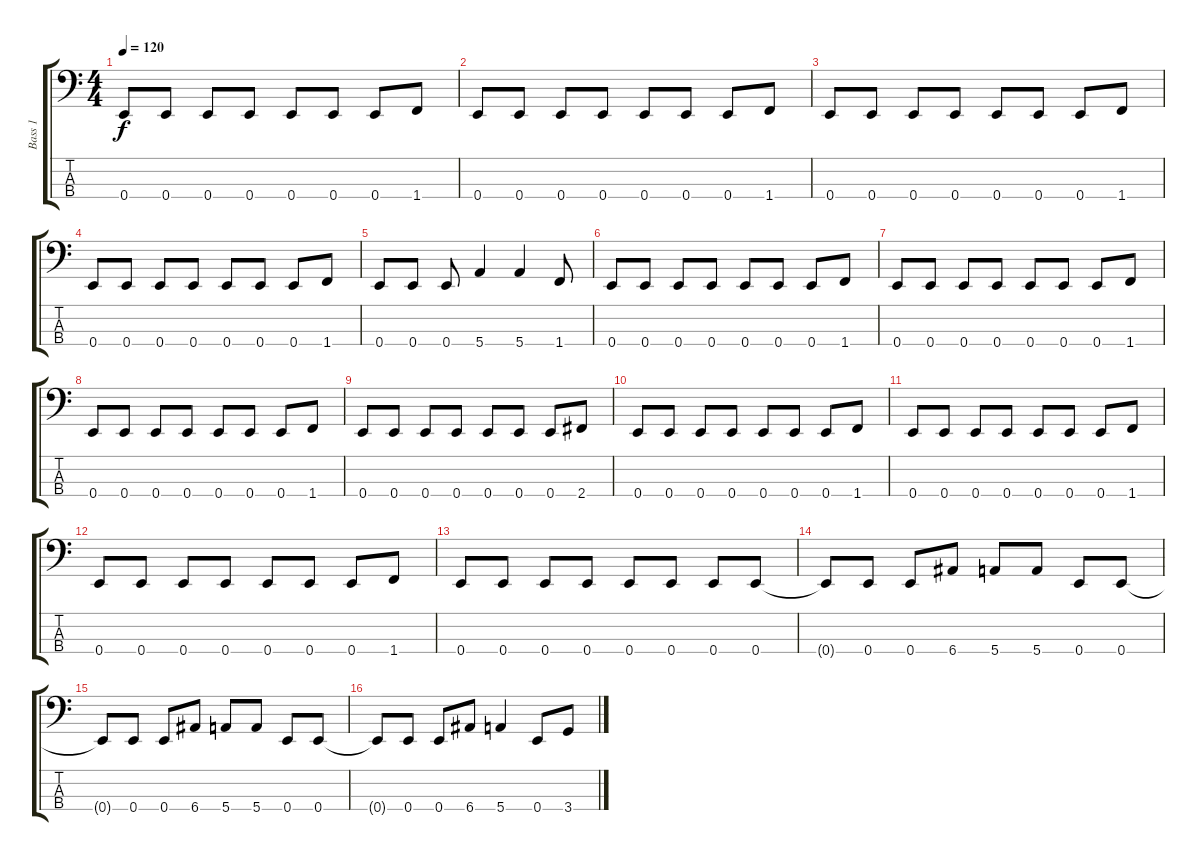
\track ("Bass 1" "Bass 1") {instrument electricbasspick}
\staff {score tabs}
\tuning (G2 D2 A1 E1) {hide}
\ts (4 4)
\tempo 120
\clef f4
\ks c
0.4.8{dy f} 0.4.8 0.4.8 0.4.8 0.4.8 0.4.8 0.4.8 1.4.8 |
0.4.8 0.4.8 0.4.8 0.4.8 0.4.8 0.4.8 0.4.8 1.4.8 |
0.4.8 0.4.8 0.4.8 0.4.8 0.4.8 0.4.8 0.4.8 1.4.8 |
0.4.8 0.4.8 0.4.8 0.4.8 0.4.8 0.4.8 0.4.8 1.4.8 |
0.4.8 0.4.8 0.4.8 5.4.4 5.4.4 1.4.8 |
0.4.8 0.4.8 0.4.8 0.4.8 0.4.8 0.4.8 0.4.8 1.4.8 |
0.4.8 0.4.8 0.4.8 0.4.8 0.4.8 0.4.8 0.4.8 1.4.8 |
0.4.8 0.4.8 0.4.8 0.4.8 0.4.8 0.4.8 0.4.8 1.4.8 |
0.4.8 0.4.8 0.4.8 0.4.8 0.4.8 0.4.8 0.4.8 2.4.8 |
0.4.8 0.4.8 0.4.8 0.4.8 0.4.8 0.4.8 0.4.8 1.4.8 |
0.4.8 0.4.8 0.4.8 0.4.8 0.4.8 0.4.8 0.4.8 1.4.8 |
0.4.8 0.4.8 0.4.8 0.4.8 0.4.8 0.4.8 0.4.8 1.4.8 |
0.4.8 0.4.8 0.4.8 0.4.8 0.4.8 0.4.8 0.4.8 0.4.8 |
0.4{t}.8 0.4.8 0.4.8 6.4.8 5.4.8 5.4.8 0.4.8 0.4.8 |
0.4{t}.8 0.4.8 0.4.8 6.4.8 5.4.8 5.4.8 0.4.8 0.4.8 |
0.4{t}.8 0.4.8 0.4.8 6.4.8 5.4.4 0.4.8 3.4.8
